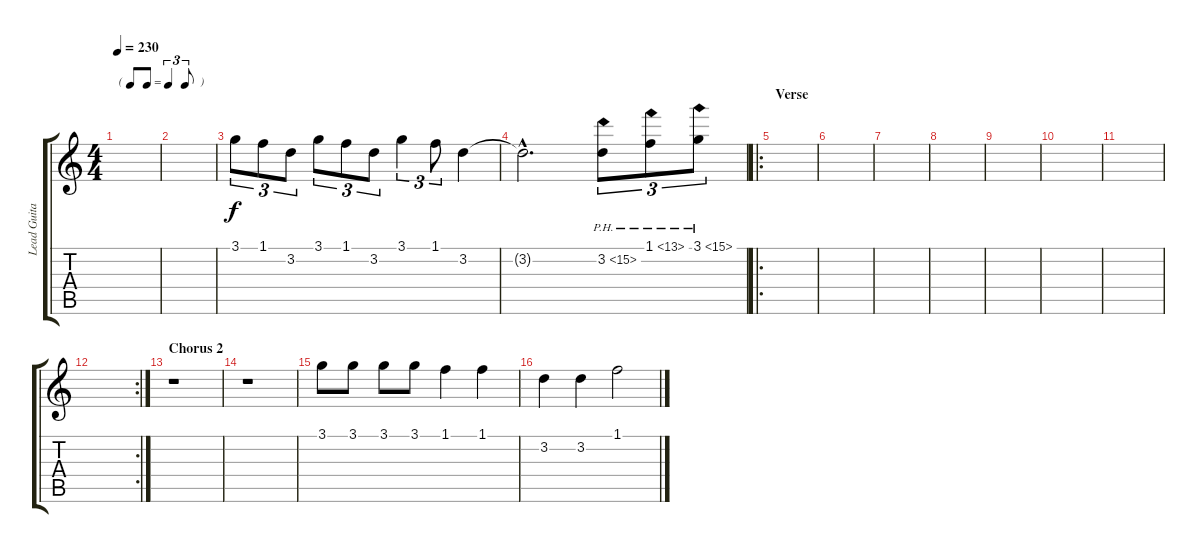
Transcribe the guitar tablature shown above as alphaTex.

\track ("Lead Guitar" "Lead Guita") {instrument distortionguitar}
\staff {score tabs}
\tuning (E4 B3 G3 D3 A2 E2) {hide}
\ts (4 4)
\tf triplet8th
\tempo 230
\clef g2
\ks c
|
|
3.1.8{tu (3 2)} 1.1.8{tu (3 2)} 3.2.8{tu (3 2)} 3.1.8{tu (3 2)} 1.1.8{tu (3 2)} 3.2.8{tu (3 2)} 3.1.4{tu (3 2)} 1.1.8{tu (3 2)} 3.2.4 |
3.2{hac t}.2{d} 3.2{ph 12}.8{tu (3 2)} 1.1{ph 12}.8{tu (3 2)} 3.1{ph 12}.8{tu (3 2)} |
\ro
\section ("" "Verse")
|
|
|
|
|
|
|
\rc 2
|
\section ("" "Chorus 2")
r.1 |
r.1 |
3.1.8 3.1.8 3.1.8 3.1.8 1.1.4 1.1.4 |
3.2.4 3.2.4 1.1.2
